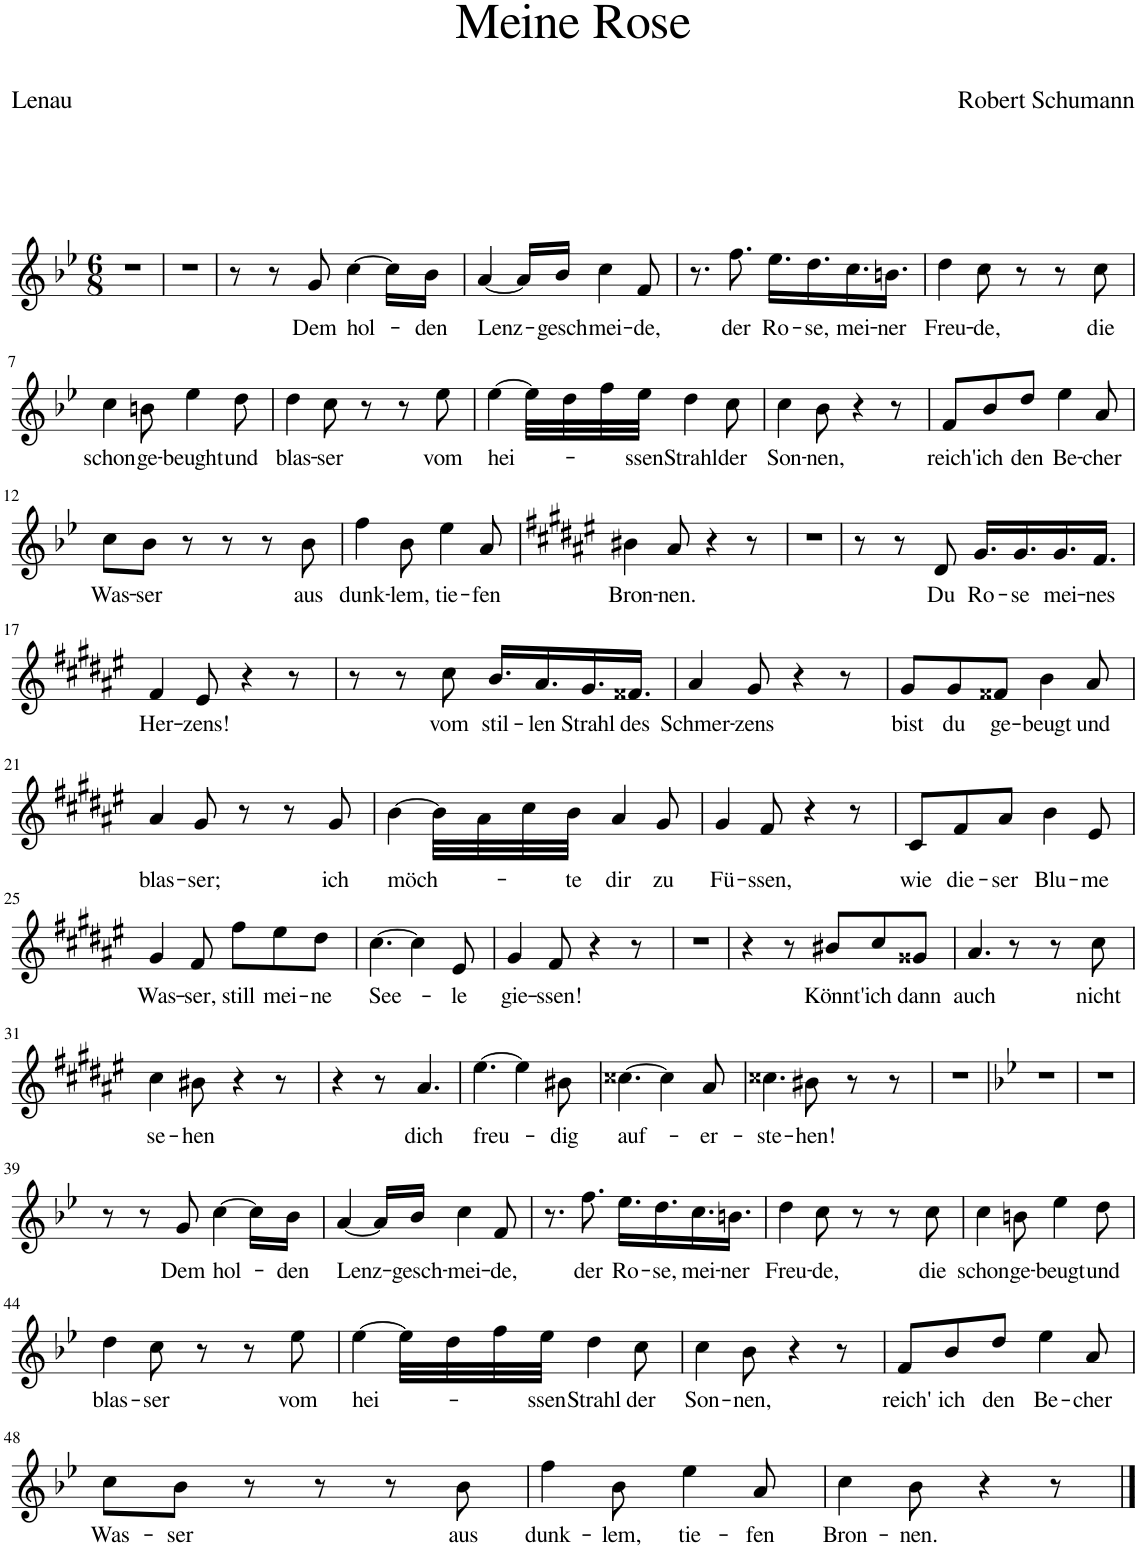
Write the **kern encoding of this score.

**kern	**text
*part1	*part1
*staff1	*staff1
*I"Piano	*
*I'Pno	*
*clefG2	*
*k[b-e-]	*
*M6/8	*
=1	=1
2.r	.
=2	=2
2.r	.
=3	=3
8r	.
8r	.
!	!LO:LY:b
8g/	Dem
!	!LO:LY:b
[4cc\	hol-
16cc\LL]	.
!	!LO:LY:b
16b-\JJ	-den
=4	=4
!	!LO:LY:b
[4a/	Lenz-
16a/LL]	.
!	!LO:LY:b
16b-/JJ	-gesch
!	!LO:LY:b
4cc\	mei-
!	!LO:LY:b
8f/	-de,
=5	=5
8.r	.
!	!LO:LY:b
8.ff\	der
!	!LO:LY:b
16.ee-\LL	Ro-
!	!LO:LY:b
16.dd\	-se,
!	!LO:LY:b
16.cc\	mei-
!	!LO:LY:b
16.bn\JJ	-ner
=6	=6
!	!LO:LY:b
4dd\	Freu-
!	!LO:LY:b
8cc\	-de,
8r	.
8r	.
!	!LO:LY:b
8cc\	die
!!LO:LB:g=z
=7	=7
!	!LO:LY:b
4cc\	schon
!	!LO:LY:b
8bn\	ge-
!	!LO:LY:b
4ee-\	-beught
!	!LO:LY:b
8dd\	und
=8	=8
!	!LO:LY:b
4dd\	blas-
!	!LO:LY:b
8cc\	-ser
8r	.
8r	.
!	!LO:LY:b
8ee-\	vom
=9	=9
!	!LO:LY:b
[4ee-\	hei-
32ee-\LLL]	.
32dd\	.
32ff\	.
!	!LO:LY:b
32ee-\JJJ	-ssen
!	!LO:LY:b
4dd\	Strahl
!	!LO:LY:b
8cc\	der
=10	=10
!	!LO:LY:b
4cc\	Son-
!	!LO:LY:b
8b-\	-nen,
4r	.
8r	.
=11	=11
!	!LO:LY:b
8f/L	reich'
!	!LO:LY:b
8b-/	ich
!	!LO:LY:b
8dd/J	den
!	!LO:LY:b
4ee-\	Be-
!	!LO:LY:b
8a/	-cher
!!LO:LB:g=z
=12	=12
!	!LO:LY:b
8cc\L	Was-
!	!LO:LY:b
8b-\J	-ser
8r	.
8r	.
8r	.
!	!LO:LY:b
8b-\	aus
=13	=13
!	!LO:LY:b
4ff\	dunk-
!	!LO:LY:b
8b-\	-lem,
!	!LO:LY:b
4ee-\	tie-
!	!LO:LY:b
8a/	-fen
=14	=14
*k[f#c#g#d#a#e#]	*
!	!LO:LY:b
4b#X\	Bron-
!	!LO:LY:b
8a#/	-nen.
4r	.
8r	.
=15	=15
2.r	.
=16	=16
8r	.
8r	.
!	!LO:LY:b
8d#/	Du
!	!LO:LY:b
16.g#/LL	Ro-
!	!LO:LY:b
16.g#/	-se
!	!LO:LY:b
16.g#/	mei-
!	!LO:LY:b
16.f#/JJ	-nes
!!LO:LB:g=z
=17	=17
!	!LO:LY:b
4f#/	Her-
!	!LO:LY:b
8e#/	-zens!
4r	.
8r	.
=18	=18
8r	.
8r	.
!	!LO:LY:b
8cc#\	vom
!	!LO:LY:b
16.b/LL	stil-
!	!LO:LY:b
16.a#/	-len
!	!LO:LY:b
16.g#/	Strahl
!	!LO:LY:b
16.f##X/JJ	des
=19	=19
!	!LO:LY:b
4a#/	Schmer-
!	!LO:LY:b
8g#/	-zens
4r	.
8r	.
=20	=20
!	!LO:LY:b
8g#/L	bist
!	!LO:LY:b
8g#/	du
!	!LO:LY:b
8f##X/J	ge-
!	!LO:LY:b
4b\	-beugt
!	!LO:LY:b
8a#/	und
!!LO:LB:g=z
=21	=21
!	!LO:LY:b
4a#/	blas-
!	!LO:LY:b
8g#/	-ser;
8r	.
8r	.
!	!LO:LY:b
8g#/	ich
=22	=22
!	!LO:LY:b
[4b\	möch-
32b\LLL]	.
32a#\	.
32cc#\	.
!	!LO:LY:b
32b\JJJ	-te
!	!LO:LY:b
4a#/	dir
!	!LO:LY:b
8g#/	zu
=23	=23
!	!LO:LY:b
4g#/	Fü-
!	!LO:LY:b
8f#/	-ssen,
4r	.
8r	.
=24	=24
!	!LO:LY:b
8c#/L	wie
!	!LO:LY:b
8f#/	die-
!	!LO:LY:b
8a#/J	-ser
!	!LO:LY:b
4b\	Blu-
!	!LO:LY:b
8e#/	-me
!!LO:LB:g=z
=25	=25
!	!LO:LY:b
4g#/	Was-
!	!LO:LY:b
8f#/	-ser,
!	!LO:LY:b
8ff#\L	still
!	!LO:LY:b
8ee#\	mei-
!	!LO:LY:b
8dd#\J	-ne
=26	=26
!	!LO:LY:b
[4.cc#\	See-
4cc#\]	.
!	!LO:LY:b
8e#/	-le
=27	=27
!	!LO:LY:b
4g#/	gie-
!	!LO:LY:b
8f#/	-ssen!
4r	.
8r	.
=28	=28
2.r	.
=29	=29
4r	.
8r	.
!	!LO:LY:b
8b#X/L	Könnt'
!	!LO:LY:b
8cc#/	ich
!	!LO:LY:b
8g##X/J	dann
=30	=30
!	!LO:LY:b
4.a#/	auch
8r	.
8r	.
!	!LO:LY:b
8cc#\	nicht
!!LO:LB:g=z
=31	=31
!	!LO:LY:b
4cc#\	se-
!	!LO:LY:b
8b#X\	-hen
4r	.
8r	.
=32	=32
4r	.
8r	.
!	!LO:LY:b
4.a#/	dich
=33	=33
!	!LO:LY:b
[4.ee#\	freu-
4ee#\]	.
!	!LO:LY:b
8b#X\	-dig
=34	=34
!	!LO:LY:b
[4.cc##X\	auf-
4cc##\]	.
!	!LO:LY:b
8a#/	-er-
=35	=35
!	!LO:LY:b
4.cc##X\	-ste-
!	!LO:LY:b
8b#X\	-hen!
8r	.
8r	.
=36	=36
2.r	.
=37	=37
*k[b-e-]	*
2.r	.
=38	=38
2.r	.
!!LO:LB:g=z
=39	=39
8r	.
8r	.
!	!LO:LY:b
8g/	Dem
!	!LO:LY:b
[4cc\	hol-
16cc\LL]	.
!	!LO:LY:b
16b-\JJ	-den
=40	=40
!	!LO:LY:b
[4a/	Lenz-
16a/LL]	.
!	!LO:LY:b
16b-/JJ	-gesch-
!	!LO:LY:b
4cc\	-mei-
!	!LO:LY:b
8f/	-de,
=41	=41
8.r	.
!	!LO:LY:b
8.ff\	der
!	!LO:LY:b
16.ee-\LL	Ro-
!	!LO:LY:b
16.dd\	-se,
!	!LO:LY:b
16.cc\	mei-
!	!LO:LY:b
16.bn\JJ	-ner
=42	=42
!	!LO:LY:b
4dd\	Freu-
!	!LO:LY:b
8cc\	-de,
8r	.
8r	.
!	!LO:LY:b
8cc\	die
=43	=43
!	!LO:LY:b
4cc\	schon
!	!LO:LY:b
8bn\	ge-
!	!LO:LY:b
4ee-\	-beugt
!	!LO:LY:b
8dd\	und
!!LO:LB:g=z
=44	=44
!	!LO:LY:b
4dd\	blas-
!	!LO:LY:b
8cc\	-ser
8r	.
8r	.
!	!LO:LY:b
8ee-\	vom
=45	=45
!	!LO:LY:b
[4ee-\	hei-
32ee-\LLL]	.
32dd\	.
32ff\	.
!	!LO:LY:b
32ee-\JJJ	-ssen
!	!LO:LY:b
4dd\	Strahl
!	!LO:LY:b
8cc\	der
=46	=46
!	!LO:LY:b
4cc\	Son-
!	!LO:LY:b
8b-\	-nen,
4r	.
8r	.
=47	=47
!	!LO:LY:b
8f/L	reich'
!	!LO:LY:b
8b-/	ich
!	!LO:LY:b
8dd/J	den
!	!LO:LY:b
4ee-\	Be-
!	!LO:LY:b
8a/	-cher
!!LO:LB:g=z
=48	=48
!	!LO:LY:b
8cc\L	Was-
!	!LO:LY:b
8b-\J	-ser
8r	.
8r	.
8r	.
!	!LO:LY:b
8b-\	aus
=49	=49
!	!LO:LY:b
4ff\	dunk-
!	!LO:LY:b
8b-\	-lem,
!	!LO:LY:b
4ee-\	tie-
!	!LO:LY:b
8a/	-fen
=50	=50
!	!LO:LY:b
4cc\	Bron-
!	!LO:LY:b
8b-\	-nen.
4r	.
8r	.
==	==
*-	*-
